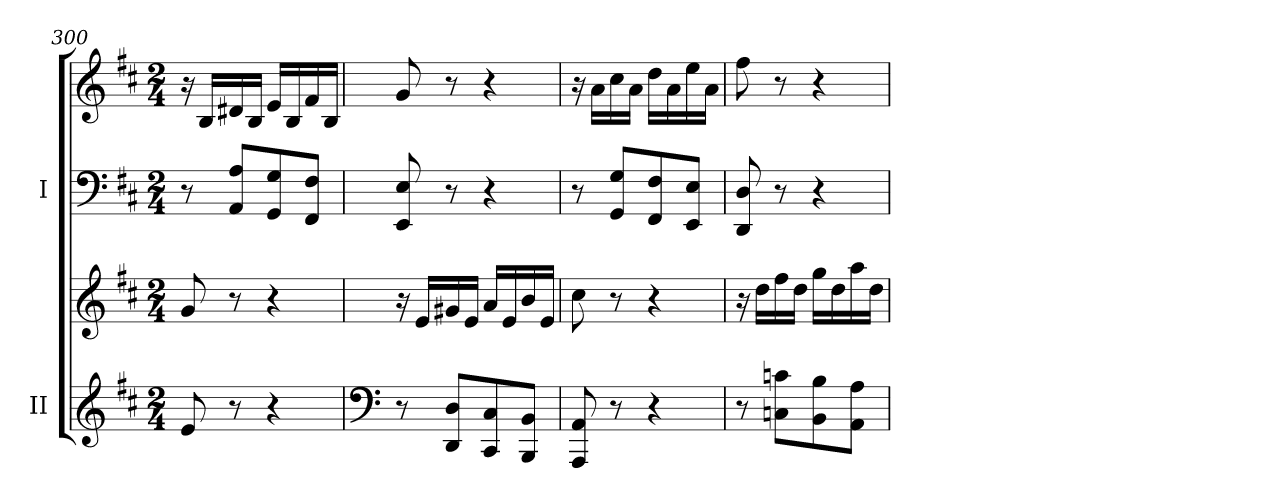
**kern	**kern	**kern	**kern
*part2	*part2	*part1	*part1
*staff4	*staff3	*staff2	*staff1
*I"II	*	*I"I	*
*I'II	*	*I'I	*
*clefG2	*clefG2	*clefF4	*clefG2
*k[f#c#]	*k[f#c#]	*k[f#c#]	*k[f#c#]
*M2/4	*M2/4	*M2/4	*M2/4
=300	=300	=300	=300
8e/	8g/	8r	16r
.	.	.	16B/LL
8r	8r	8AA/ 8A/L	16d#X/
.	.	.	16B/JJ
4r	4r	8GG/ 8G/	16e/LL
.	.	.	16B/
.	.	8FF#/ 8F#/J	16f#/
.	.	.	16B/JJ
=301	=301	=301	=301
*clefF4	*	*	*
8r	16r	8EE/ 8E/	8g/
.	16e/LL	.	.
8DD/ 8D/L	16g#X/	8r	8r
.	16e/JJ	.	.
8CC#/ 8C#/	16a/LL	4r	4r
.	16e/	.	.
8BBB/ 8BB/J	16b/	.	.
.	16e/JJ	.	.
=302	=302	=302	=302
8AAA/ 8AA/	8cc#\	8r	16r
.	.	.	16a\LL
8r	8r	8GG/ 8G/L	16cc#\
.	.	.	16a\JJ
4r	4r	8FF#/ 8F#/	16dd\LL
.	.	.	16a\
.	.	8EE/ 8E/J	16ee\
.	.	.	16a\JJ
!!LO:LB:g=z
=303	=303	=303	=303
8r	16r	8DD/ 8D/	8ff#\
.	16dd\LL	.	.
8Cn\ 8cn\L	16ff#\	8r	8r
.	16dd\JJ	.	.
8BB\ 8B\	16gg\LL	4r	4r
.	16dd\	.	.
8AA\ 8A\J	16aa\	.	.
.	16dd\JJ	.	.
=	=	=	=
*-	*-	*-	*-
